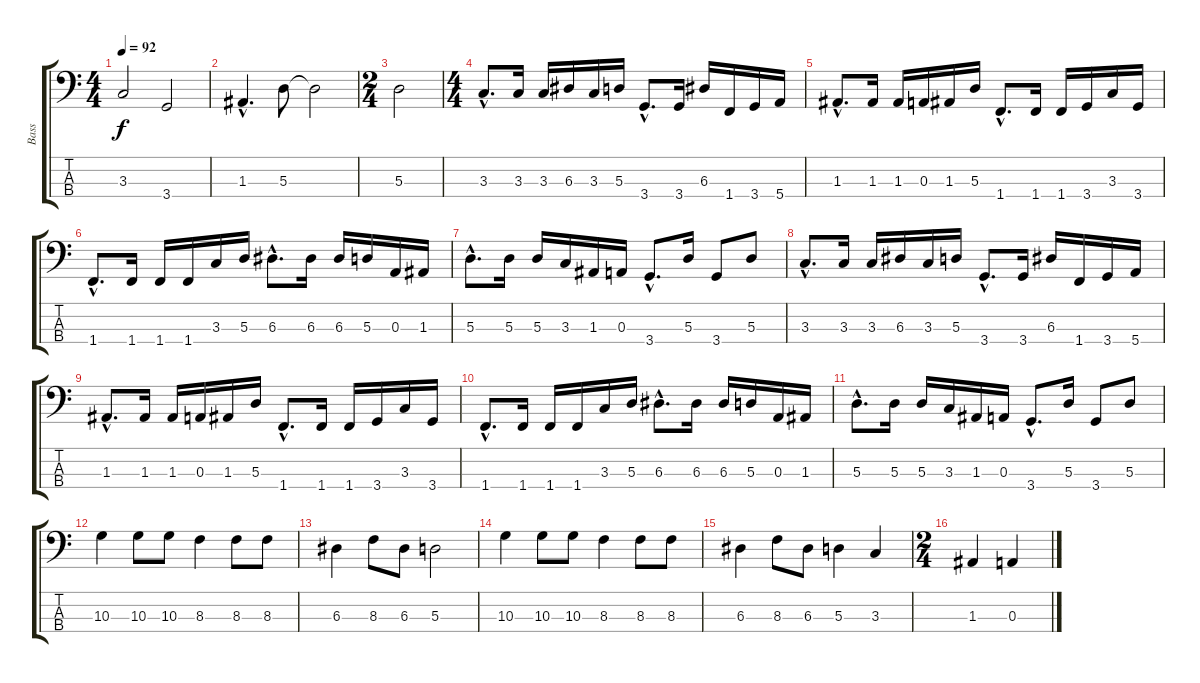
\track ("Bass" "Bass") {instrument electricbassfinger}
\staff {score tabs}
\tuning (G2 D2 A1 E1) {hide}
\ts (4 4)
\tempo 92
\clef f4
\ks c
3.3.2{dy f} 3.4.2 |
1.3{hac}.4{d} 5.3.8 5.3{t}.2 |
\ts (2 4)
5.3.2 |
\ts (4 4)
3.3{hac}.8{d} 3.3.16 3.3.16 6.3.16 3.3.16 5.3.16 3.4{hac}.8{d} 3.4.16 6.3.16 1.4.16 3.4.16 5.4.16 |
1.3{hac}.8{d} 1.3.16 1.3.16 0.3.16 1.3.16 5.3.16 1.4{hac}.8{d} 1.4.16 1.4.16 3.4.16 3.3.16 3.4.16 |
1.4{hac}.8{d} 1.4.16 1.4.16 1.4.16 3.3.16 5.3.16 6.3{hac}.8{d} 6.3.16 6.3.16 5.3.16 0.3.16 1.3.16 |
5.3{hac}.8{d} 5.3.16 5.3.16 3.3.16 1.3.16 0.3.16 3.4{hac}.8{d} 5.3.16 3.4.8 5.3.8 |
3.3{hac}.8{d} 3.3.16 3.3.16 6.3.16 3.3.16 5.3.16 3.4{hac}.8{d} 3.4.16 6.3.16 1.4.16 3.4.16 5.4.16 |
1.3{hac}.8{d} 1.3.16 1.3.16 0.3.16 1.3.16 5.3.16 1.4{hac}.8{d} 1.4.16 1.4.16 3.4.16 3.3.16 3.4.16 |
1.4{hac}.8{d} 1.4.16 1.4.16 1.4.16 3.3.16 5.3.16 6.3{hac}.8{d} 6.3.16 6.3.16 5.3.16 0.3.16 1.3.16 |
5.3{hac}.8{d} 5.3.16 5.3.16 3.3.16 1.3.16 0.3.16 3.4{hac}.8{d} 5.3.16 3.4.8 5.3.8 |
10.3.4 10.3.8 10.3.8 8.3.4 8.3.8 8.3.8 |
6.3.4 8.3.8 6.3.8 5.3.2 |
10.3.4 10.3.8 10.3.8 8.3.4 8.3.8 8.3.8 |
6.3.4 8.3.8 6.3.8 5.3.4 3.3.4 |
\ts (2 4)
1.3.4 0.3.4
